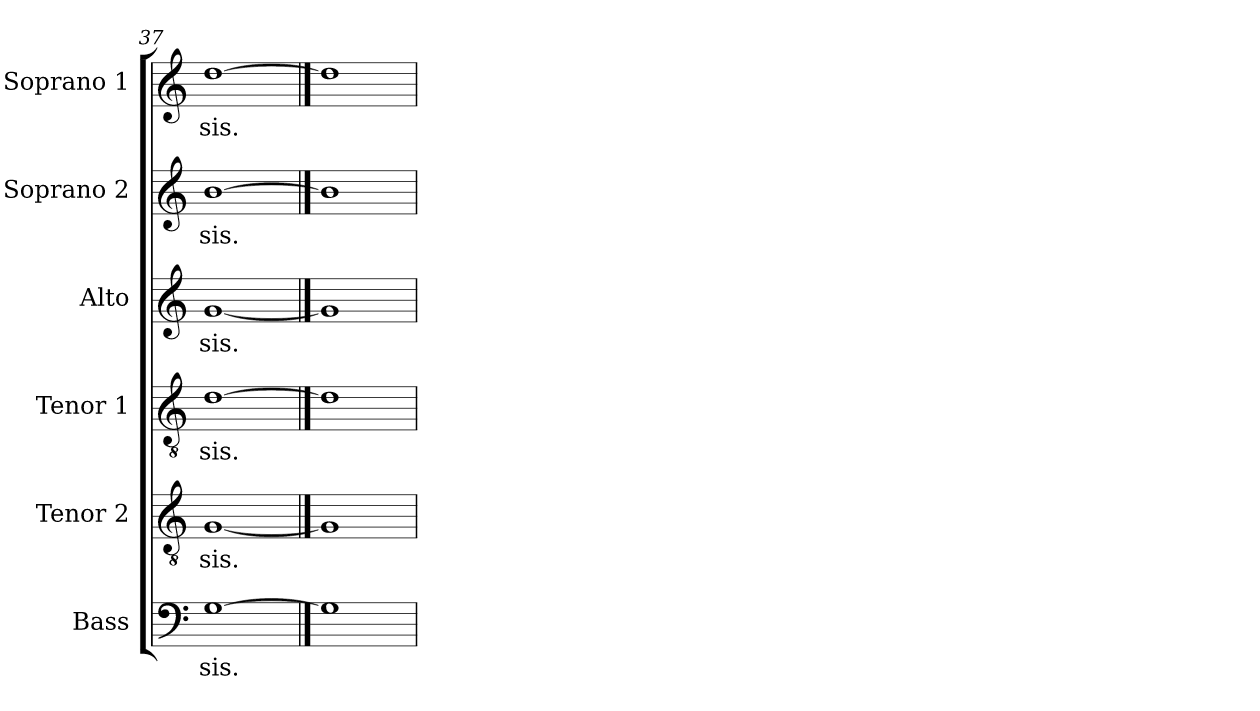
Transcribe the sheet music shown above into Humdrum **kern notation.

**kern	**text	**kern	**text	**kern	**text	**kern	**text	**kern	**text	**kern	**text
*part6	*part6	*part5	*part5	*part4	*part4	*part3	*part3	*part2	*part2	*part1	*part1
*staff6	*staff6	*staff5	*staff5	*staff4	*staff4	*staff3	*staff3	*staff2	*staff2	*staff1	*staff1
*I"Bass	*	*I"Tenor 2	*	*I"Tenor 1	*	*I"Alto	*	*I"Soprano 2	*	*I"Soprano 1	*
*clefF4	*	*clefGv2	*	*clefGv2	*	*clefG2	*	*clefG2	*	*clefG2	*
*k[]	*	*k[]	*	*k[]	*	*k[]	*	*k[]	*	*k[]	*
*C:	*	*C:	*	*C:	*	*C:	*	*C:	*	*C:	*
=37	=37	=37	=37	=37	=37	=37	=37	=37	=37	=37	=37
[1G	-sis.	[1G	-sis.	[1d	-sis.	[1g	-sis.	[1b	-sis.	[1dd	-sis.
==38	==38	==38	==38	==38	==38	==38	==38	==38	==38	==38	==38
1G]	.	1G]	.	1d]	.	1g]	.	1b]	.	1dd]	.
=	=	=	=	=	=	=	=	=	=	=	=
*-	*-	*-	*-	*-	*-	*-	*-	*-	*-	*-	*-
